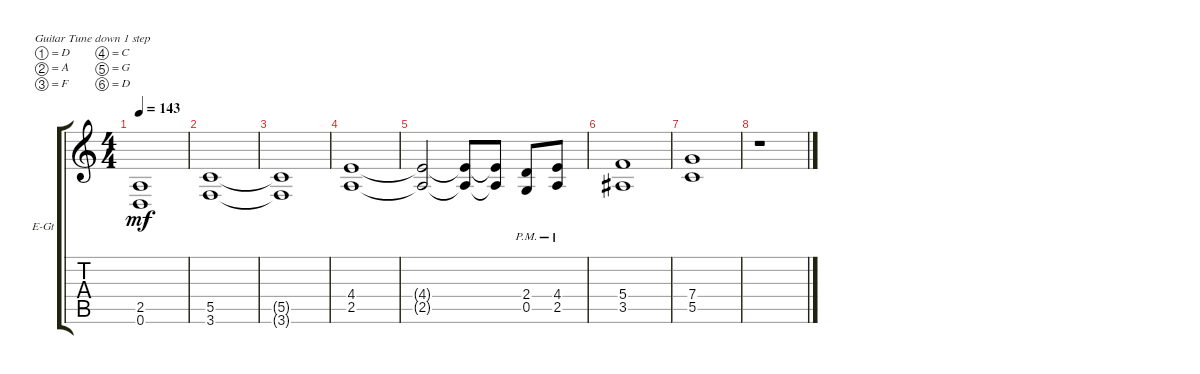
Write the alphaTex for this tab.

\defaultSystemsLayout 4
\bracketExtendMode groupsimilarinstruments
\firstSystemTrackNameOrientation horizontal
\otherSystemsTrackNameOrientation horizontal
\track ("Electric Guitar" "E-Gt") {instrument distortionguitar}
\staff {score tabs}
\tuning (D4 A3 F3 C3 G2 D2)
\ts (4 4)
\tempo 143
\clef g2
\ks c
(0.6{t} 2.5{t}).1{dy mf} |
(3.6 5.5).1 |
(5.5{t} 3.6{t}).1 |
(2.5 4.4).1 |
(2.5{t} 4.4{t}).2 (4.4{t} 2.5{t}).8 (4.4{t} 2.5{t}).8 (0.5{pm} 2.4{pm}).8 (2.5{pm} 4.4{pm}).8 |
(3.5 5.4).1 |
(5.5 7.4).1 |
r.1
